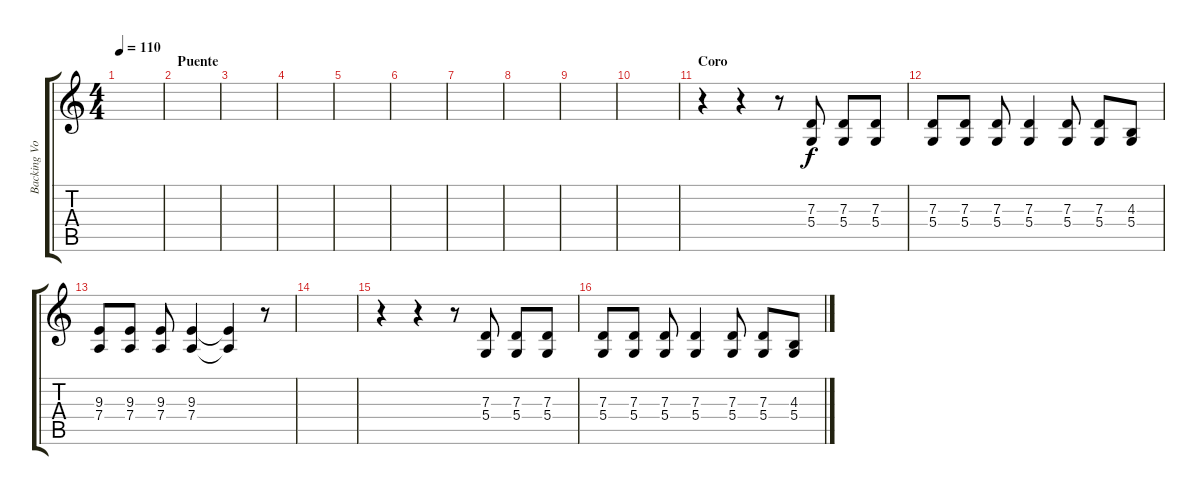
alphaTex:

\track ("Backing Vocals" "Backing Vo") {instrument reedorgan}
\staff {score tabs}
\tuning (E4 B3 G3 D3 A2 E2) {hide}
\ts (4 4)
\tempo 110
\clef g2
\ks c
|
\section ("" "Puente")
|
|
|
|
|
|
|
|
|
\section ("" "Coro")
r.4 r.4 r.8 (7.3 5.4).8 (7.3 5.4).8 (7.3 5.4).8 |
(7.3 5.4).8 (7.3 5.4).8 (7.3 5.4).8 (7.3 5.4).4 (7.3 5.4).8 (7.3 5.4).8 (4.3 5.4).8 |
(9.3 7.4).8 (9.3 7.4).8 (9.3 7.4).8 (9.3 7.4).4 (9.3{t} 7.4{t}).4 r.8 |
|
r.4 r.4 r.8 (7.3 5.4).8 (7.3 5.4).8 (7.3 5.4).8 |
(7.3 5.4).8 (7.3 5.4).8 (7.3 5.4).8 (7.3 5.4).4 (7.3 5.4).8 (7.3 5.4).8 (4.3 5.4).8
